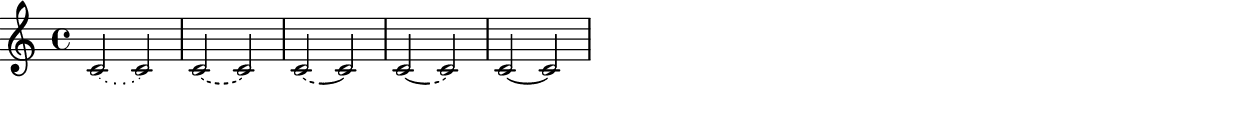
%% Generated by lilypond-book.py
%% Options: [exampleindent=10.16\mm,indent=0\mm,line-width=160\mm,quote]
\include "lilypond-book-preamble.ly"


% ****************************************************************
% Start cut-&-pastable-section
% ****************************************************************



\paper {
  indent = 0\mm
  line-width = 160\mm
  % offset the left padding, also add 1mm as lilypond creates cropped
  % images with a little space on the right
  line-width = #(- line-width (* mm  3.000000) (* mm 1))
  line-width = 160\mm - 2.0 * 10.16\mm
  % offset the left padding, also add 1mm as lilypond creates cropped
  % images with a little space on the right
  line-width = #(- line-width (* mm  3.000000) (* mm 1))
}

\layout {
  
}





% ****************************************************************
% ly snippet:
% ****************************************************************
\sourcefileline 529
\relative c' {
  \tieDotted
  c2~ 2
  \tieDashed
  c2~ 2
  \tieHalfDashed
  c2~ 2
  \tieHalfSolid
  c2~ 2
  \tieSolid
  c2~ 2
}



% ****************************************************************
% end ly snippet
% ****************************************************************
